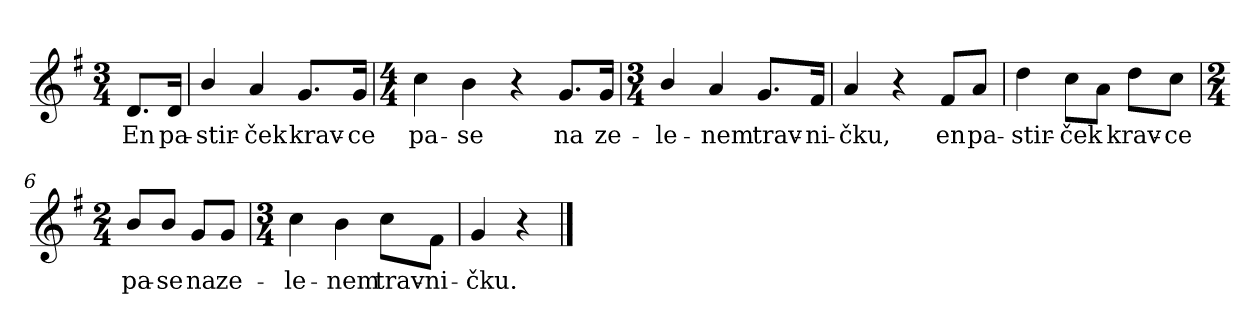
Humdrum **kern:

**kern	**text
*part1	*part1
*staff1	*staff1
*clefG2	*
*k[f#]	*
*G:	*
*M3/4	*
=	=
8.d/L	En
16d/Jk	pa-
=1	=1
4b/	-stir-
4a/	-ček
8.g/L	krav-
16g/Jk	-ce
=2	=2
*M4/4	*
4cc\	pa-
4b\	-se
4r	.
8.g/L	na
16g/Jk	ze-
=3	=3
*M3/4	*
4b/	-le-
4a/	-nem
8.g/L	trav-
16f#/Jk	-ni-
=4	=4
4a/	-čku,
4r	.
8f#/L	en
8a/J	pa-
!!LO:LB:g=z
=5	=5
4dd\	-stir-
8cc\L	-ček
8a\J	.
8dd\L	krav-
8cc\J	-ce
=6	=6
*M2/4	*
8b/L	pa-
8b/J	-se
8g/L	na
8g/J	ze-
=7	=7
*M3/4	*
4cc\	-le-
4b\	-nem
8cc\L	trav-
8f#\J	-ni-
=8	=8
4g/	-čku.
4r	.
==	==
*-	*-
